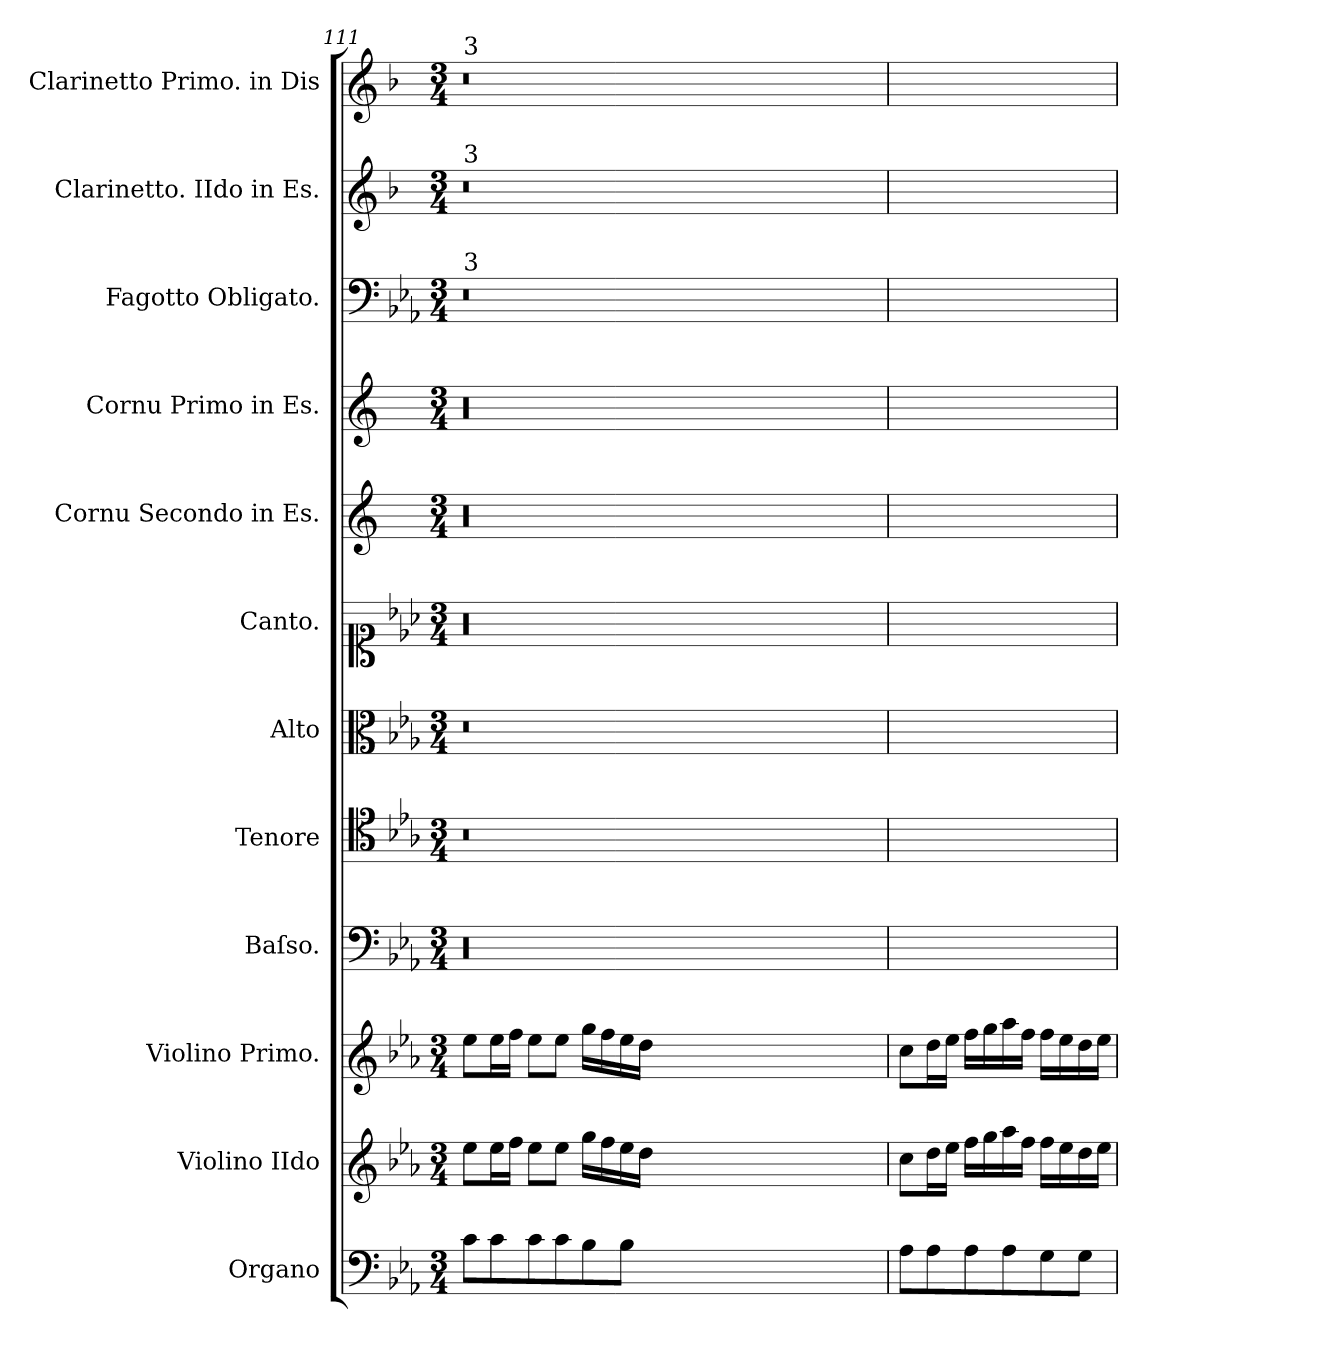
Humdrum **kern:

**kern	**kern	**kern	**kern	**kern	**kern	**kern	**kern	**kern	**kern	**kern	**kern
*part12	*part11	*part10	*part9	*part8	*part7	*part6	*part5	*part4	*part3	*part2	*part1
*staff12	*staff11	*staff10	*staff9	*staff8	*staff7	*staff6	*staff5	*staff4	*staff3	*staff2	*staff1
*I"Organo	*I"Violino IIdo	*I"Violino Primo.	*I"Baſso.	*I"Tenore	*I"Alto	*I"Canto.	*I"Cornu Secondo in Es.	*I"Cornu Primo in Es.	*I"Fagotto Obligato.	*I"Clarinetto. IIdo in Es.	*I"Clarinetto Primo. in Dis
*I'org	*I'vl II	*I'vl I	*I'B	*I'T	*I'A	*	*I'cor 2 in E♭	*I'cor 1 in E♭	*I'fag	*I'cl 2 in E♭	*I'cl 2 in E♭
*clefF4	*clefG2	*clefG2	*clefF4	*clefC4	*clefC3	*clefC1	*clefG2	*clefG2	*clefF4	*clefG2	*clefG2
*	*	*	*	*	*	*	*ITrd5c9	*ITrd5c9	*	*ITrd1c2	*ITrd1c2
*k[b-e-a-]	*k[b-e-a-]	*k[b-e-a-]	*k[b-e-a-]	*k[b-e-a-]	*k[b-e-a-]	*k[b-e-a-]	*k[b-e-a-]	*k[b-e-a-]	*k[b-e-a-]	*k[b-e-a-]	*k[b-e-a-]
*M3/4	*M3/4	*M3/4	*M3/4	*M3/4	*M3/4	*M3/4	*M3/4	*M3/4	*M3/4	*M3/4	*M3/4
=111	=111	=111	=111	=111	=111	=111	=111	=111	=111	=111	=111
!	!	!	!	!	!	!	!	!	!	!	!LO:TX:a:t=3
!	!	!	!	!	!	!	!	!	!	!LO:TX:a:t=3	!
!	!	!	!	!	!	!	!	!	!LO:TX:a:t=3	!	!
!	!	!	!LO:N:vis=00	!LO:N:vis=0	!LO:N:vis=0	!LO:N:vis=00	!LO:N:vis=00	!LO:N:vis=00	!LO:N:vis=0	!LO:N:vis=0	!LO:N:vis=0
8c\L	8ee-\L	8ee-\L	0.r	1.r	1.r	0.r	0.r	0.r	1.r	1.r	1.r
8c\	16ee-\L	16ee-\L	.	.	.	.	.	.	.	.	.
.	16ff\JJ	16ff\JJ	.	.	.	.	.	.	.	.	.
8c\	8ee-\L	8ee-\L	.	.	.	.	.	.	.	.	.
8c\	8ee-\J	8ee-\J	.	.	.	.	.	.	.	.	.
8B-\	16gg\LL	16gg\LL	.	.	.	.	.	.	.	.	.
.	16ff\	16ff\	.	.	.	.	.	.	.	.	.
8B-\J	16ee-\	16ee-\	.	.	.	.	.	.	.	.	.
.	16dd\JJ	16dd\JJ	.	.	.	.	.	.	.	.	.
0ryy	0ryy	0ryy	.	.	.	.	.	.	.	.	.
.	.	.	.	1.ryy	1.ryy	.	.	.	1.ryy	1.ryy	1.ryy
4ryy	4ryy	4ryy	.	.	.	.	.	.	.	.	.
=112	=112	=112	=112	=112	=112	=112	=112	=112	=112	=112	=112
8A-\L	8cc\L	8cc\L	2.ryy	2.ryy	2.ryy	2.ryy	2.ryy	2.ryy	2.ryy	2.ryy	2.ryy
8A-\	16dd\L	16dd\L	.	.	.	.	.	.	.	.	.
.	16ee-\JJ	16ee-\JJ	.	.	.	.	.	.	.	.	.
8A-\	16ff\LL	16ff\LL	.	.	.	.	.	.	.	.	.
.	16gg\	16gg\	.	.	.	.	.	.	.	.	.
8A-\	16aa-\	16aa-\	.	.	.	.	.	.	.	.	.
.	16ff\JJ	16ff\JJ	.	.	.	.	.	.	.	.	.
8G\	16ff\LL	16ff\LL	.	.	.	.	.	.	.	.	.
.	16ee-\	16ee-\	.	.	.	.	.	.	.	.	.
8G\J	16dd\	16dd\	.	.	.	.	.	.	.	.	.
.	16ee-\JJ	16ee-\JJ	.	.	.	.	.	.	.	.	.
=	=	=	=	=	=	=	=	=	=	=	=
*-	*-	*-	*-	*-	*-	*-	*-	*-	*-	*-	*-
